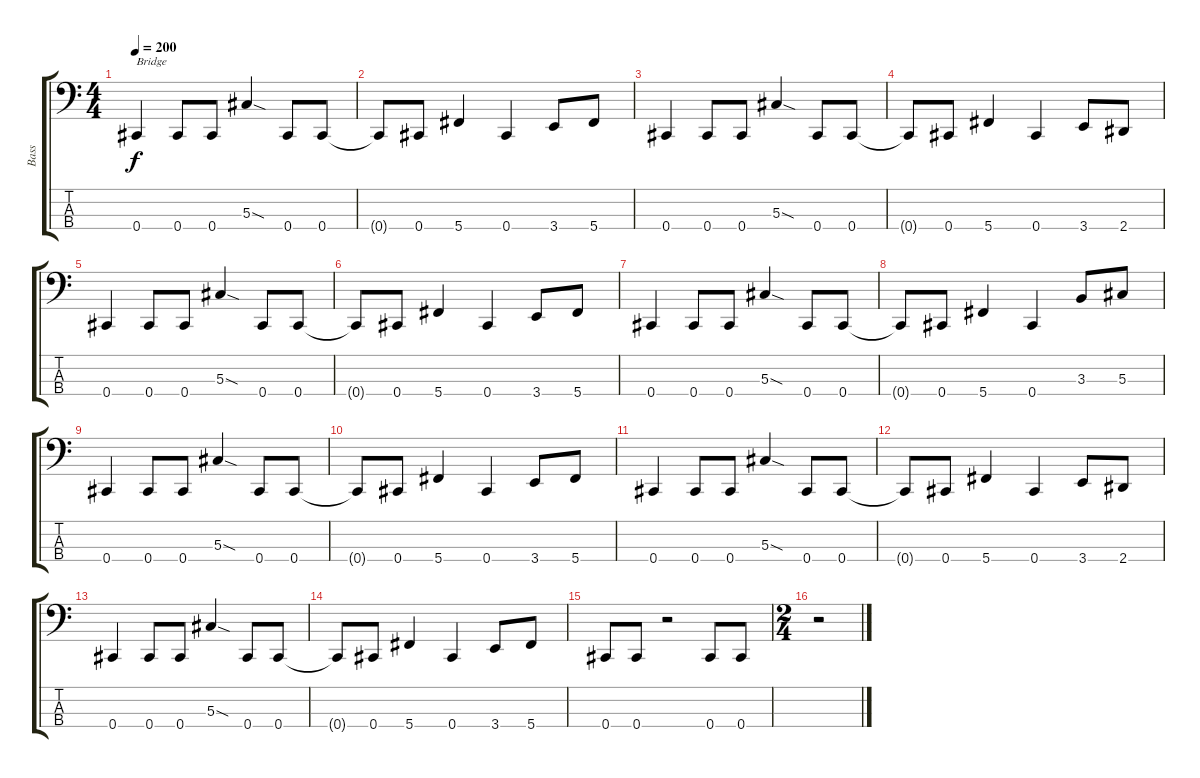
\track ("Bass" "Bass") {instrument electricbasspick}
\staff {score tabs}
\tuning (Gb2 Db2 Ab1 Db1) {hide}
\ts (4 4)
\tempo 200
\clef f4
\ks c
0.4.4{txt "Bridge" dy f} 0.4.8 0.4.8 5.3{sod}.4 0.4.8 0.4.8 |
0.4{t}.8 0.4.8 5.4.4 0.4.4 3.4.8 5.4.8 |
0.4.4 0.4.8 0.4.8 5.3{sod}.4 0.4.8 0.4.8 |
0.4{t}.8 0.4.8 5.4.4 0.4.4 3.4.8 2.4.8 |
0.4.4 0.4.8 0.4.8 5.3{sod}.4 0.4.8 0.4.8 |
0.4{t}.8 0.4.8 5.4.4 0.4.4 3.4.8 5.4.8 |
0.4.4 0.4.8 0.4.8 5.3{sod}.4 0.4.8 0.4.8 |
0.4{t}.8 0.4.8 5.4.4 0.4.4 3.3.8 5.3.8 |
0.4.4 0.4.8 0.4.8 5.3{sod}.4 0.4.8 0.4.8 |
0.4{t}.8 0.4.8 5.4.4 0.4.4 3.4.8 5.4.8 |
0.4.4 0.4.8 0.4.8 5.3{sod}.4 0.4.8 0.4.8 |
0.4{t}.8 0.4.8 5.4.4 0.4.4 3.4.8 2.4.8 |
0.4.4 0.4.8 0.4.8 5.3{sod}.4 0.4.8 0.4.8 |
0.4{t}.8 0.4.8 5.4.4 0.4.4 3.4.8 5.4.8 |
0.4.8 0.4.8 r.2 0.4.8 0.4.8 |
\ts (2 4)
r.2
